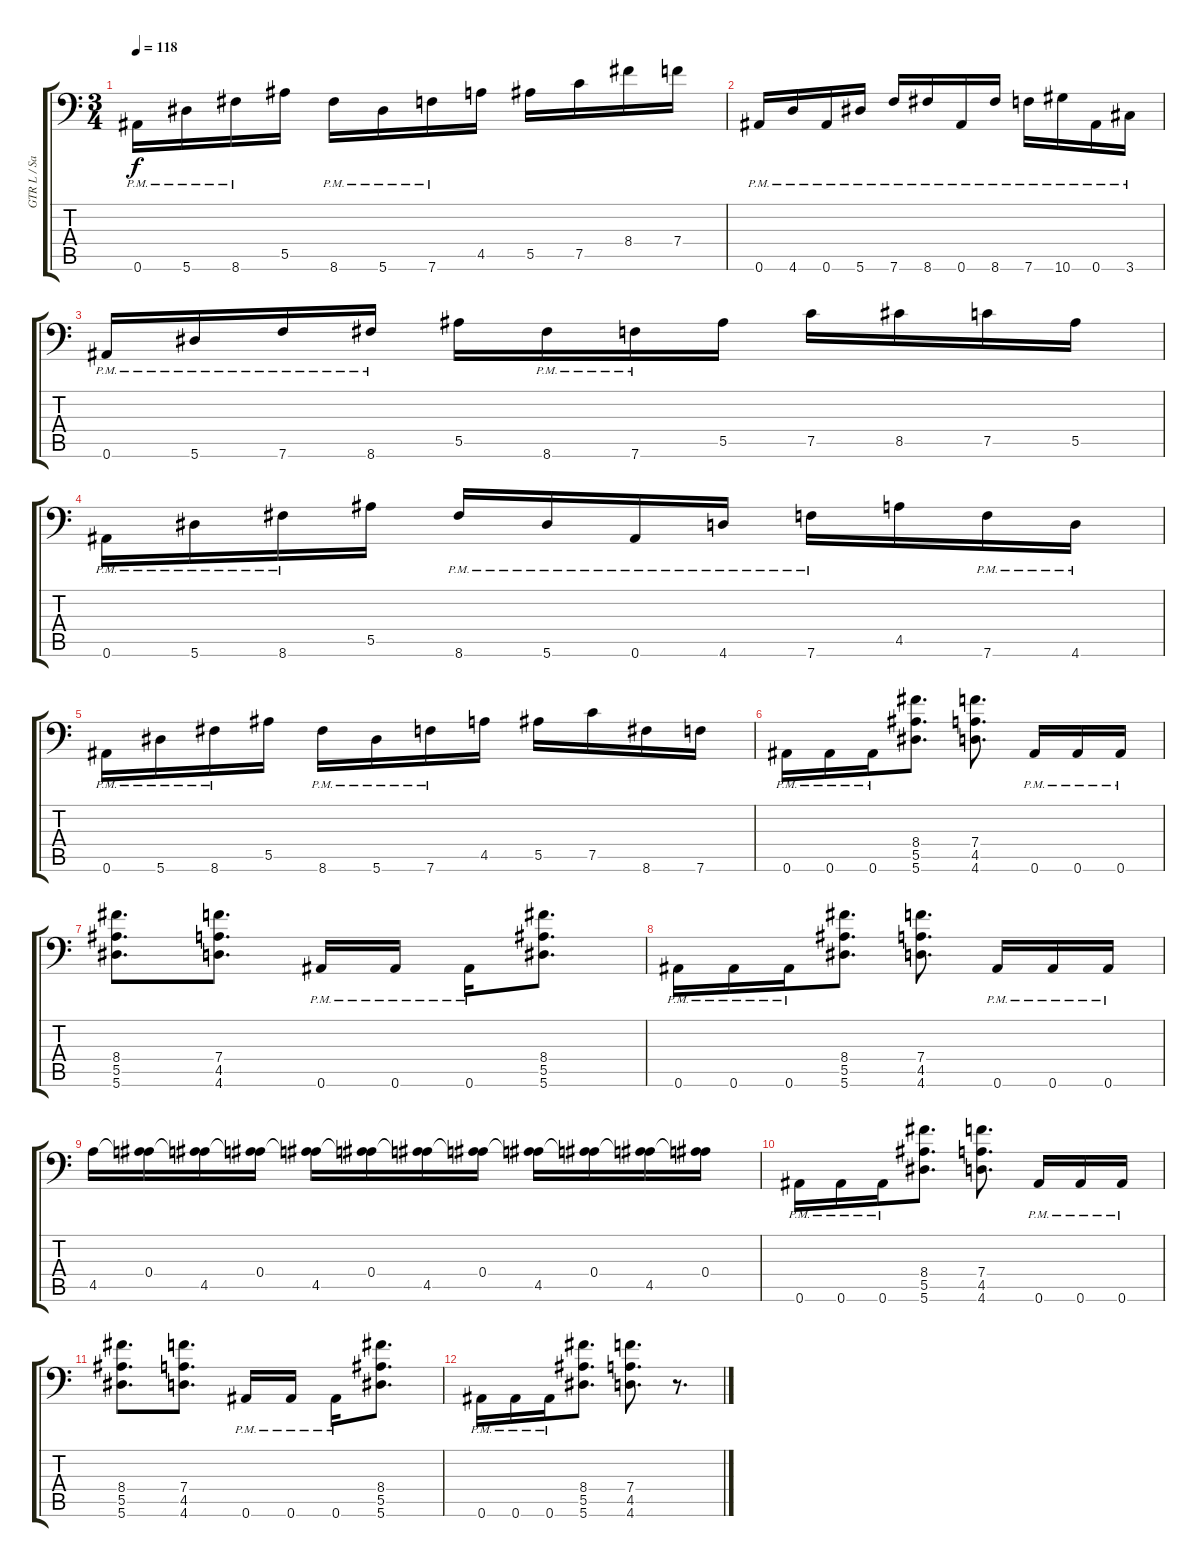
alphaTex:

\track ("GTR L / Sanch" "GTR L / Sa") {instrument distortionguitar}
\staff {score tabs}
\tuning (C4 G3 Eb3 Bb2 F2 Bb1) {hide}
\ts (3 4)
\tempo 118
\clef f4
\ks c
0.6{pm}.16{dy f} 5.6{pm}.16 8.6{pm}.16 5.5.16 8.6{pm}.16 5.6{pm}.16 7.6{pm}.16 4.5.16 5.5.16 7.5.16 8.4.16 7.4.16 |
0.6{pm}.16 4.6{pm}.16 0.6{pm}.16 5.6{pm}.16 7.6{pm}.16 8.6{pm}.16 0.6{pm}.16 8.6{pm}.16 7.6{pm}.16 10.6{pm}.16 0.6{pm}.16 3.6{pm}.16 |
0.6{pm}.16 5.6{pm}.16 7.6{pm}.16 8.6{pm}.16 5.5.16 8.6{pm}.16 7.6{pm}.16 5.5.16 7.5.16 8.5.16 7.5.16 5.5.16 |
0.6{pm}.16 5.6{pm}.16 8.6{pm}.16 5.5.16 8.6{pm}.16 5.6{pm}.16 0.6{pm}.16 4.6{pm}.16 7.6{pm}.16 4.5.16 7.6{pm}.16 4.6{pm}.16 |
0.6{pm}.16 5.6{pm}.16 8.6{pm}.16 5.5.16 8.6{pm}.16 5.6{pm}.16 7.6{pm}.16 4.5.16 5.5.16 7.5.16 8.6.16 7.6.16 |
0.6{pm}.16 0.6{pm}.16 0.6{pm}.16 (8.4 5.5 5.6).8{d} (7.4 4.5 4.6).8{d} 0.6{pm}.16 0.6{pm}.16 0.6{pm}.16 |
(8.4 5.5 5.6).8{d} (7.4 4.5 4.6).8{d} 0.6{pm}.16 0.6{pm}.16 0.6{pm}.16 (8.4 5.5 5.6).8{d} |
0.6{pm}.16 0.6{pm}.16 0.6{pm}.16 (8.4 5.5 5.6).8{d} (7.4 4.5 4.6).8{d} 0.6{pm}.16 0.6{pm}.16 0.6{pm}.16 |
4.5.16 (0.4 4.5{t}).16 (0.4{t} 4.5).16 (0.4 4.5{t}).16 (0.4{t} 4.5).16 (0.4 4.5{t}).16 (0.4{t} 4.5).16 (0.4 4.5{t}).16 (0.4{t} 4.5).16 (0.4 4.5{t}).16 (0.4{t} 4.5).16 (0.4 4.5{t}).16 |
0.6{pm}.16 0.6{pm}.16 0.6{pm}.16 (8.4 5.5 5.6).8{d} (7.4 4.5 4.6).8{d} 0.6{pm}.16 0.6{pm}.16 0.6{pm}.16 |
(8.4 5.5 5.6).8{d} (7.4 4.5 4.6).8{d} 0.6{pm}.16 0.6{pm}.16 0.6{pm}.16 (8.4 5.5 5.6).8{d} |
0.6{pm}.16 0.6{pm}.16 0.6{pm}.16 (8.4 5.5 5.6).8{d} (7.4 4.5 4.6).8{d} r.8{d}
